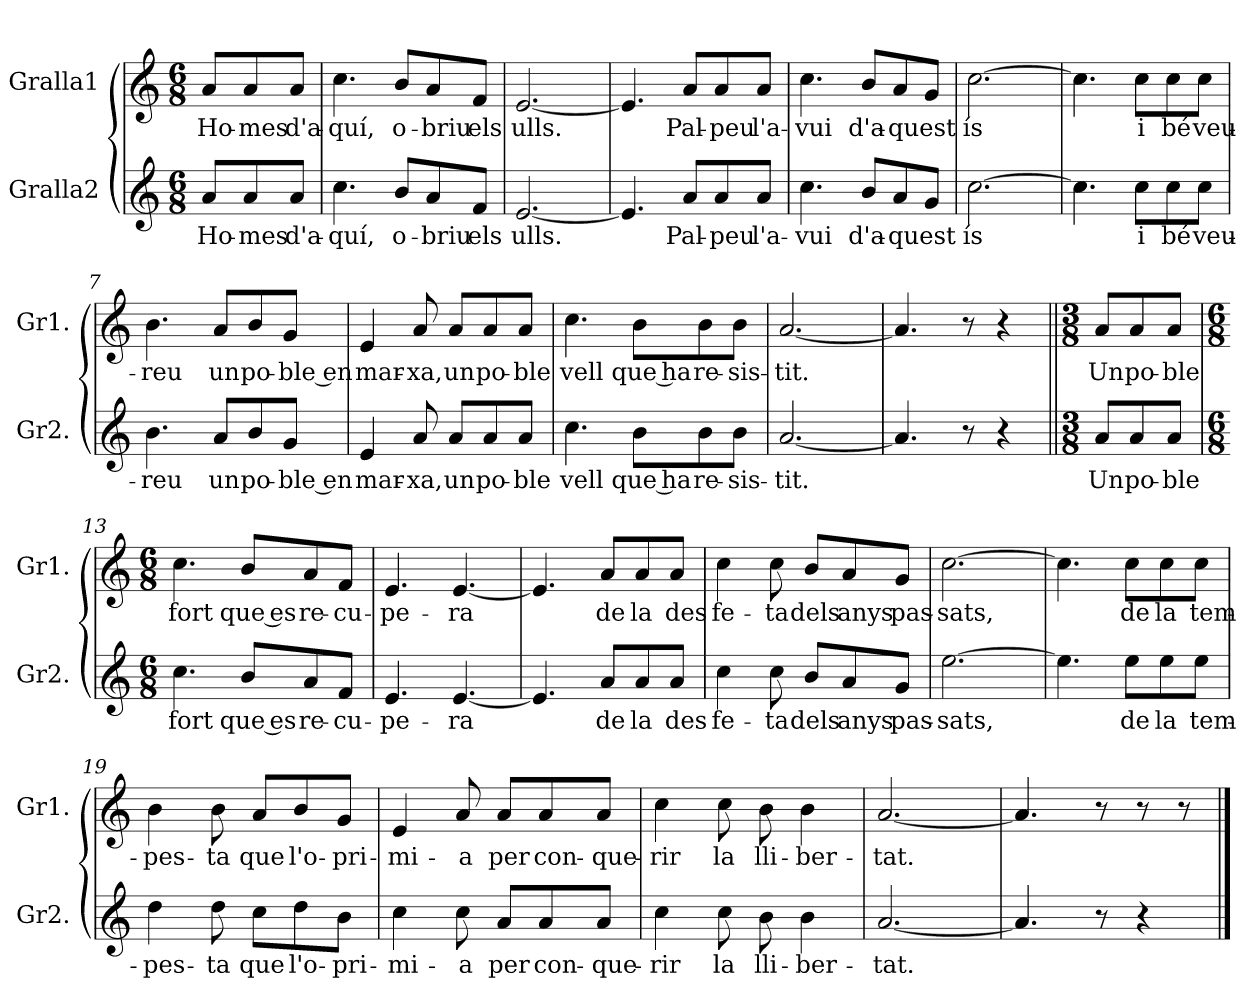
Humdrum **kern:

**kern	**text	**kern	**text
*part2	*part2	*part1	*part1
*staff2	*staff2	*staff1	*staff1
*I"Gralla2	*	*I"Gralla1	*
*I'Gr2.	*	*I'Gr1.	*
*clefG2	*	*clefG2	*
*k[]	*	*k[]	*
*M6/8	*	*M6/8	*
=	=	=	=
!	!LO:LY:b	!	!LO:LY:b
8a/L	Ho-	8a/L	Ho-
!	!LO:LY:b	!	!LO:LY:b
8a/	-mes	8a/	-mes
!	!LO:LY:b	!	!LO:LY:b
8a/J	d'a-	8a/J	d'a-
=1	=1	=1	=1
!	!LO:LY:b	!	!LO:LY:b
4.cc\	-quí,	4.cc\	-quí,
!	!LO:LY:b	!	!LO:LY:b
8b/L	o-	8b/L	o-
!	!LO:LY:b	!	!LO:LY:b
8a/	-briu	8a/	-briu
!	!LO:LY:b	!	!LO:LY:b
8f/J	els	8f/J	els
=2	=2	=2	=2
!	!LO:LY:b	!	!LO:LY:b
[2.e/	ulls.	[2.e/	ulls.
=3	=3	=3	=3
4.e/]	.	4.e/]	.
!	!LO:LY:b	!	!LO:LY:b
8a/L	Pal-	8a/L	Pal-
!	!LO:LY:b	!	!LO:LY:b
8a/	-peu	8a/	-peu
!	!LO:LY:b	!	!LO:LY:b
8a/J	l'a-	8a/J	l'a-
=4	=4	=4	=4
!	!LO:LY:b	!	!LO:LY:b
4.cc\	-vui	4.cc\	-vui
!	!LO:LY:b	!	!LO:LY:b
8b/L	d'a-	8b/L	d'a-
!	!LO:LY:b	!	!LO:LY:b
8a/	-quest	8a/	-quest
8g/J	.	8g/J	.
=5	=5	=5	=5
!	!LO:LY:b	!	!LO:LY:b
[2.cc\	-ís	[2.cc\	-ís
=6	=6	=6	=6
4.cc\]	.	4.cc\]	.
!	!LO:LY:b	!	!LO:LY:b
8cc\L	i	8cc\L	i
!	!LO:LY:b	!	!LO:LY:b
8cc\	bé	8cc\	bé
!	!LO:LY:b	!	!LO:LY:b
8cc\J	veu-	8cc\J	veu-
!!LO:LB:g=z
=7	=7	=7	=7
!	!LO:LY:b	!	!LO:LY:b
4.b\	-reu	4.b\	-reu
!	!LO:LY:b	!	!LO:LY:b
8a/L	un	8a/L	un
!	!LO:LY:b	!	!LO:LY:b
8b/	po-	8b/	po-
!	!LO:LY:b	!	!LO:LY:b
8g/J	ble en	8g/J	ble en
=8	=8	=8	=8
!	!LO:LY:b	!	!LO:LY:b
4e/	mar-	4e/	mar-
!	!LO:LY:b	!	!LO:LY:b
8a/	-xa,	8a/	-xa,
!	!LO:LY:b	!	!LO:LY:b
8a/L	un	8a/L	un
!	!LO:LY:b	!	!LO:LY:b
8a/	po-	8a/	po-
!	!LO:LY:b	!	!LO:LY:b
8a/J	-ble	8a/J	-ble
=9	=9	=9	=9
!	!LO:LY:b	!	!LO:LY:b
4.cc\	vell	4.cc\	vell
!	!LO:LY:b	!	!LO:LY:b
8b\L	que ha	8b\L	que ha
!	!LO:LY:b	!	!LO:LY:b
8b\	re-	8b\	re-
!	!LO:LY:b	!	!LO:LY:b
8b\J	-sis-	8b\J	-sis-
=10	=10	=10	=10
!	!LO:LY:b	!	!LO:LY:b
[2.a/	-tit.	[2.a/	-tit.
=11	=11	=11	=11
4.a/]	.	4.a/]	.
8r	.	8r	.
4r	.	4r	.
=12||	=12||	=12||	=12||
*M3/8	*	*M3/8	*
!	!LO:LY:b	!	!LO:LY:b
8a/L	Un	8a/L	Un
!	!LO:LY:b	!	!LO:LY:b
8a/	po-	8a/	po-
!	!LO:LY:b	!	!LO:LY:b
8a/J	-ble	8a/J	-ble
!!LO:LB:g=z
=13	=13	=13	=13
*M6/8	*	*M6/8	*
!	!LO:LY:b	!	!LO:LY:b
4.cc\	fort	4.cc\	fort
!	!LO:LY:b	!	!LO:LY:b
8b/L	que es	8b/L	que es
!	!LO:LY:b	!	!LO:LY:b
8a/	re-	8a/	re-
!	!LO:LY:b	!	!LO:LY:b
8f/J	-cu-	8f/J	-cu-
=14	=14	=14	=14
!	!LO:LY:b	!	!LO:LY:b
4.e/	-pe-	4.e/	-pe-
!	!LO:LY:b	!	!LO:LY:b
[4.e/	ra	[4.e/	ra
=15	=15	=15	=15
4.e/]	.	4.e/]	.
!	!LO:LY:b	!	!LO:LY:b
8a/L	de	8a/L	de
!	!LO:LY:b	!	!LO:LY:b
8a/	la	8a/	la
!	!LO:LY:b	!	!LO:LY:b
8a/J	des	8a/J	des
=16	=16	=16	=16
!	!LO:LY:b	!	!LO:LY:b
4cc\	fe-	4cc\	fe-
!	!LO:LY:b	!	!LO:LY:b
8cc\	-ta	8cc\	-ta
!	!LO:LY:b	!	!LO:LY:b
8b/L	dels	8b/L	dels
!	!LO:LY:b	!	!LO:LY:b
8a/	anys	8a/	anys
!	!LO:LY:b	!	!LO:LY:b
8g/J	pas-	8g/J	pas-
!!LO:LB:g=z
=17	=17	=17	=17
!	!LO:LY:b	!	!LO:LY:b
[2.ee\	-sats,	[2.cc\	-sats,
=18	=18	=18	=18
4.ee\]	.	4.cc\]	.
!	!LO:LY:b	!	!LO:LY:b
8ee\L	de	8cc\L	de
!	!LO:LY:b	!	!LO:LY:b
8ee\	la	8cc\	la
!	!LO:LY:b	!	!LO:LY:b
8ee\J	tem-	8cc\J	tem-
=19	=19	=19	=19
!	!LO:LY:b	!	!LO:LY:b
4dd\	-pes-	4b\	-pes-
!	!LO:LY:b	!	!LO:LY:b
8dd\	-ta	8b\	-ta
!	!LO:LY:b	!	!LO:LY:b
8cc\L	que	8a/L	que
!	!LO:LY:b	!	!LO:LY:b
8dd\	l'o-	8b/	l'o-
!	!LO:LY:b	!	!LO:LY:b
8b\J	-pri-	8g/J	-pri-
=20	=20	=20	=20
!	!LO:LY:b	!	!LO:LY:b
4cc\	-mi-	4e/	-mi-
!	!LO:LY:b	!	!LO:LY:b
8cc\	-a	8a/	-a
!	!LO:LY:b	!	!LO:LY:b
8a/L	per	8a/L	per
!	!LO:LY:b	!	!LO:LY:b
8a/	con-	8a/	con-
!	!LO:LY:b	!	!LO:LY:b
8a/J	-que-	8a/J	-que-
=21	=21	=21	=21
!	!LO:LY:b	!	!LO:LY:b
4cc\	-rir	4cc\	-rir
!	!LO:LY:b	!	!LO:LY:b
8cc\	la	8cc\	la
!	!LO:LY:b	!	!LO:LY:b
8b\	lli-	8b\	lli-
!	!LO:LY:b	!	!LO:LY:b
4b\	-ber-	4b\	-ber-
=22	=22	=22	=22
!	!LO:LY:b	!	!LO:LY:b
[2.a/	-tat.	[2.a/	-tat.
=23	=23	=23	=23
4.a/]	.	4.a/]	.
8r	.	8r	.
4r	.	8r	.
.	.	8r	.
==	==	==	==
*-	*-	*-	*-
